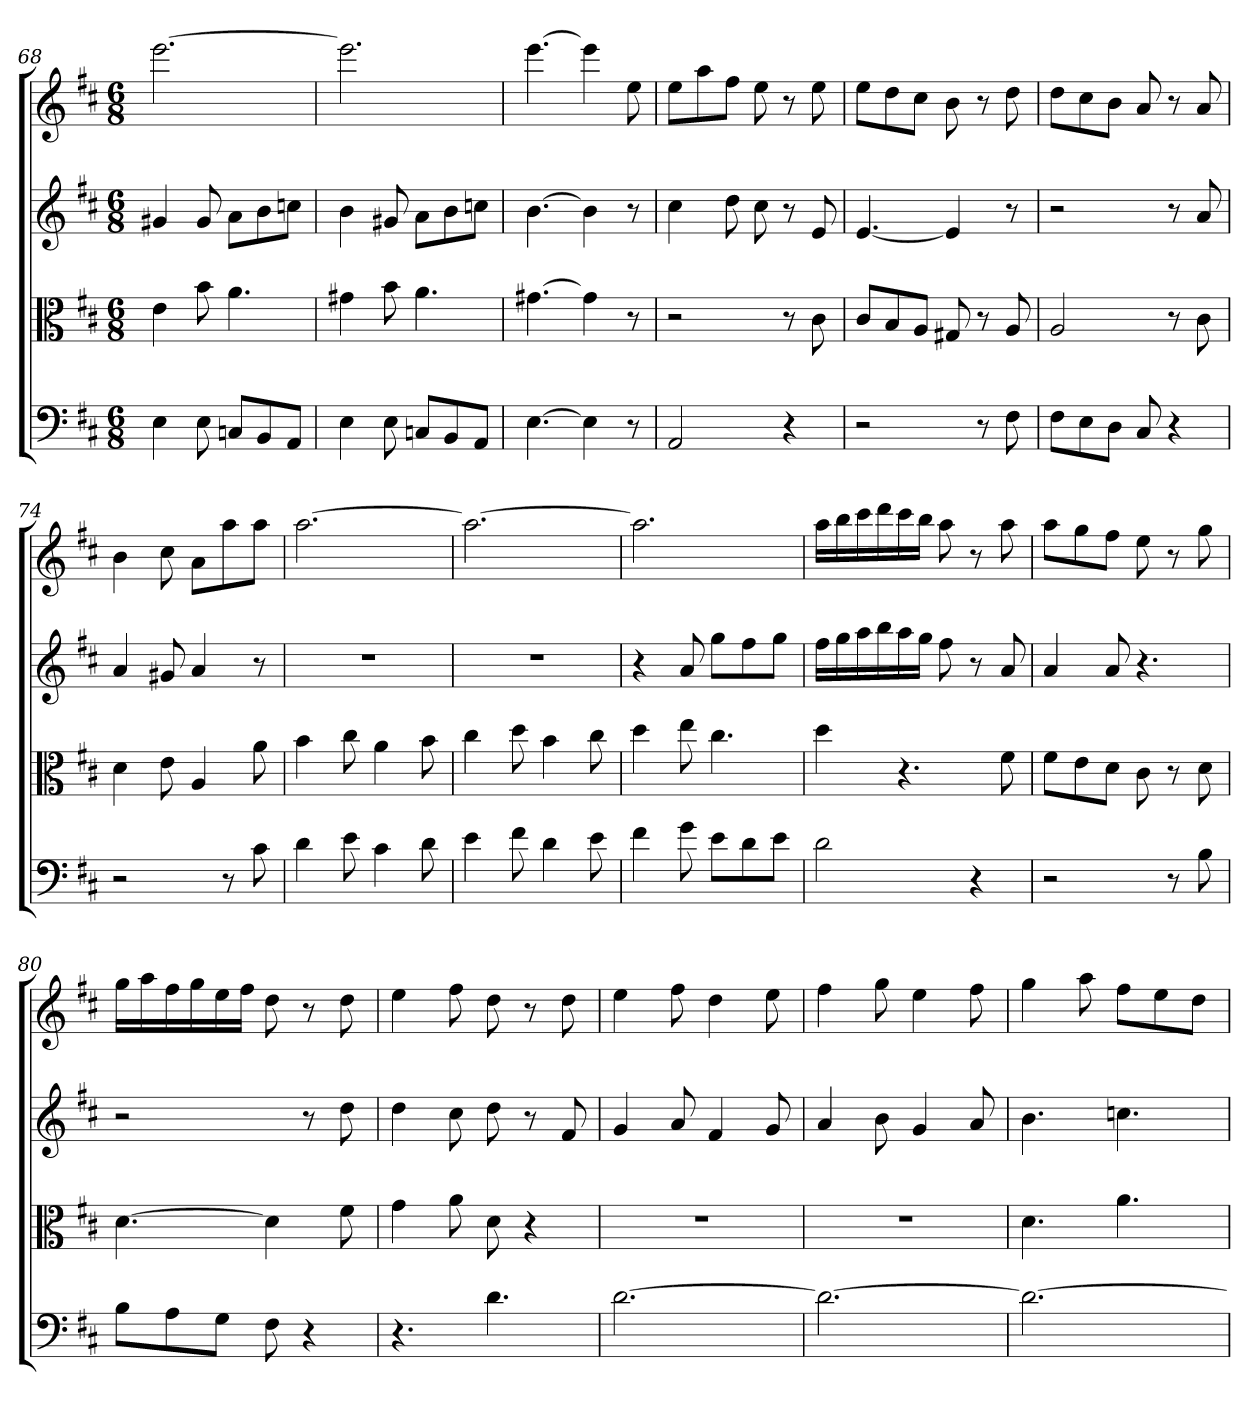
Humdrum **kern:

**kern	**kern	**kern	**kern
*part4	*part3	*part2	*part1
*staff4	*staff3	*staff2	*staff1
*clefF4	*clefC3	*	*
*k[f#c#]	*k[f#c#]	*k[f#c#]	*k[f#c#]
*D:	*D:	*D:	*D:
*M6/8	*M6/8	*M6/8	*M6/8
=68	=68	=68	=68
4E	4e	4g#X	[2.eee
8E	8b	8g#	.
8Cn/L	4.a	8aL	.
8BB/	.	8b	.
8AA/J	.	8ccnJ	.
=69	=69	=69	=69
4E	4g#X	4b	2.eee]
8E	8b	8g#X	.
8Cn/L	4.a	8aL	.
8BB/	.	8b	.
8AA/J	.	8ccnJ	.
=70	=70	=70	=70
[4.E	[4.g#X	[4.b	[4.eee
4E]	4g#]	4b]	4eee]
8r	8r	8r	8ee
=71	=71	=71	=71
2AA	2r	4cc#	8eeL
.	.	.	8aa
.	.	8dd	8ff#J
.	.	8cc#	8ee
4r	8r	8r	8r
.	8c#	8e	8ee
=72	=72	=72	=72
2r	8c#/L	[4.e	8eeL
.	8B/	.	8dd
.	8A/J	.	8cc#J
.	8G#X	4e]	8b
8r	8r	.	8r
8F#	8A	8r	8dd
=73	=73	=73	=73
8F#\L	2A	2r	8ddL
8E\	.	.	8cc#
8D\J	.	.	8bJ
8C#	.	.	8a
4r	8r	8r	8r
.	8c#	8a	8a
=74	=74	=74	=74
2r	4d	4a	4b
.	8e	8g#X	8cc#
.	4A	4a	8aL
8r	.	.	8aa
8c#	8a	8r	8aaJ
=75	=75	=75	=75
4d	4b	2.r	[2.aa
8e	8cc#	.	.
4c#	4a	.	.
8d	8b	.	.
=76	=76	=76	=76
4e	4cc#	2.r	2.aa_
8f#	8dd	.	.
4d	4b	.	.
8e	8cc#	.	.
=77	=77	=77	=77
4f#	4dd	4r	2.aa]
8g	8ee	8a	.
8e\L	4.cc#	8ggL	.
8d\	.	8ff#	.
8e\J	.	8ggJ	.
=78	=78	=78	=78
2d	4dd	16ff#LL	16aaLL
.	.	16gg	16bb
.	.	16aa	16ccc#
.	.	16bb	16ddd
.	4.r	16aa	16ccc#
.	.	16ggJJ	16bbJJ
.	.	8ff#	8aa
4r	.	8r	8r
.	8f#	8a	8aa
=79	=79	=79	=79
2r	8f#\L	4a	8aaL
.	8e\	.	8gg
.	8d\J	8a	8ff#J
.	8c#	4.r	8ee
8r	8r	.	8r
8B	8d	.	8gg
=80	=80	=80	=80
8B\L	[4.d	2r	16ggLL
.	.	.	16aa
8A\	.	.	16ff#
.	.	.	16gg
8G\J	.	.	16ee
.	.	.	16ff#JJ
8F#	4d]	.	8dd
4r	.	8r	8r
.	8f#	8dd	8dd
=81	=81	=81	=81
4.r	4g	4dd	4ee
.	8a	8cc#	8ff#
4.d	8d	8dd	8dd
.	4r	8r	8r
.	.	8f#	8dd
=82	=82	=82	=82
[2.d	2.r	4g	4ee
.	.	8a	8ff#
.	.	4f#	4dd
.	.	8g	8ee
=83	=83	=83	=83
2.d_	2.r	4a	4ff#
.	.	8b	8gg
.	.	4g	4ee
.	.	8a	8ff#
=84	=84	=84	=84
2.d_	4.d	4.b	4gg
.	.	.	8aa
.	4.a	4.ccn	8ff#L
.	.	.	8ee
.	.	.	8ddJ
=	=	=	=
*-	*-	*-	*-
